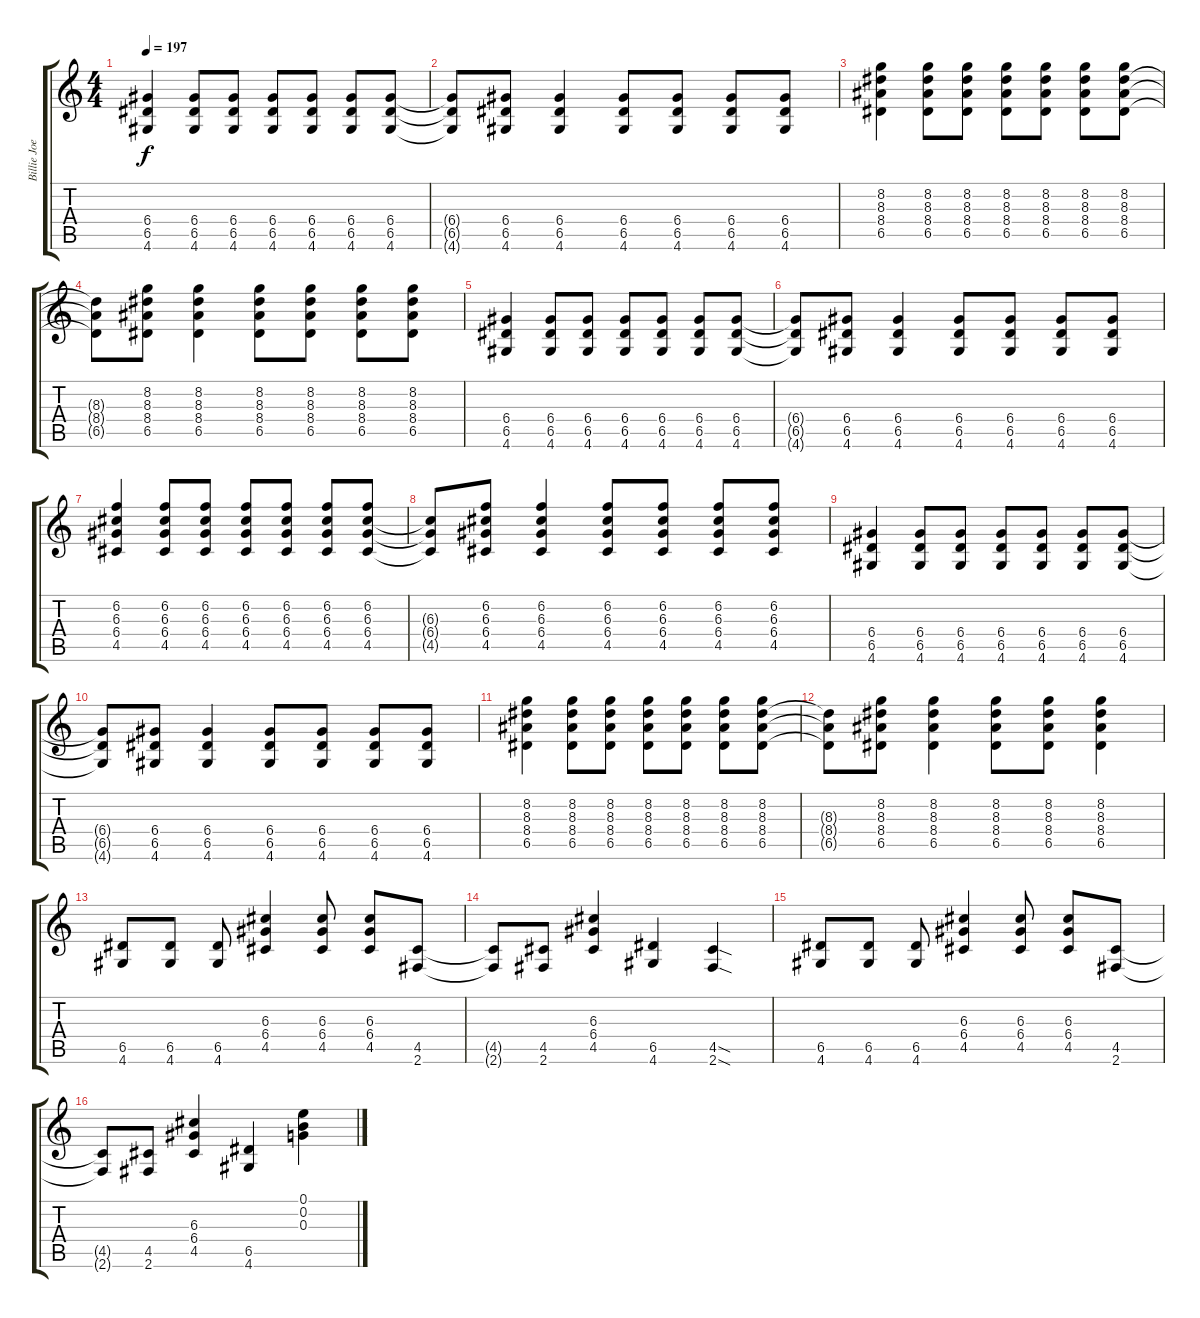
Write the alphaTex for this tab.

\track ("Billie Joe (Guitar 1)" "Billie Joe") {instrument overdrivenguitar}
\staff {score tabs}
\tuning (E4 B3 G3 D3 A2 E2) {hide}
\ts (4 4)
\tempo 197
\clef g2
\ks c
(6.4 6.5 4.6).4{dy f} (6.4 6.5 4.6).8 (6.4 6.5 4.6).8 (6.4 6.5 4.6).8 (6.4 6.5 4.6).8 (6.4 6.5 4.6).8 (6.4 6.5 4.6).8 |
(6.4{t} 6.5{t} 4.6{t}).8 (6.4 6.5 4.6).8 (6.4 6.5 4.6).4 (6.4 6.5 4.6).8 (6.4 6.5 4.6).8 (6.4 6.5 4.6).8 (6.4 6.5 4.6).8 |
(8.2 8.3 8.4 6.5).4 (8.2 8.3 8.4 6.5).8 (8.2 8.3 8.4 6.5).8 (8.2 8.3 8.4 6.5).8 (8.2 8.3 8.4 6.5).8 (8.2 8.3 8.4 6.5).8 (8.2 8.3 8.4 6.5).8 |
(8.3{t} 8.4{t} 6.5{t}).8 (8.2 8.3 8.4 6.5).8 (8.2 8.3 8.4 6.5).4 (8.2 8.3 8.4 6.5).8 (8.2 8.3 8.4 6.5).8 (8.2 8.3 8.4 6.5).8 (8.2 8.3 8.4 6.5).8 |
(6.4 6.5 4.6).4 (6.4 6.5 4.6).8 (6.4 6.5 4.6).8 (6.4 6.5 4.6).8 (6.4 6.5 4.6).8 (6.4 6.5 4.6).8 (6.4 6.5 4.6).8 |
(6.4{t} 6.5{t} 4.6{t}).8 (6.4 6.5 4.6).8 (6.4 6.5 4.6).4 (6.4 6.5 4.6).8 (6.4 6.5 4.6).8 (6.4 6.5 4.6).8 (6.4 6.5 4.6).8 |
(6.2 6.3 6.4 4.5).4 (6.2 6.3 6.4 4.5).8 (6.2 6.3 6.4 4.5).8 (6.2 6.3 6.4 4.5).8 (6.2 6.3 6.4 4.5).8 (6.2 6.3 6.4 4.5).8 (6.2 6.3 6.4 4.5).8 |
(6.3{t} 6.4{t} 4.5{t}).8 (6.2 6.3 6.4 4.5).8 (6.2 6.3 6.4 4.5).4 (6.2 6.3 6.4 4.5).8 (6.2 6.3 6.4 4.5).8 (6.2 6.3 6.4 4.5).8 (6.2 6.3 6.4 4.5).8 |
(6.4 6.5 4.6).4 (6.4 6.5 4.6).8 (6.4 6.5 4.6).8 (6.4 6.5 4.6).8 (6.4 6.5 4.6).8 (6.4 6.5 4.6).8 (6.4 6.5 4.6).8 |
(6.4{t} 6.5{t} 4.6{t}).8 (6.4 6.5 4.6).8 (6.4 6.5 4.6).4 (6.4 6.5 4.6).8 (6.4 6.5 4.6).8 (6.4 6.5 4.6).8 (6.4 6.5 4.6).8 |
(8.2 8.3 8.4 6.5).4 (8.2 8.3 8.4 6.5).8 (8.2 8.3 8.4 6.5).8 (8.2 8.3 8.4 6.5).8 (8.2 8.3 8.4 6.5).8 (8.2 8.3 8.4 6.5).8 (8.2 8.3 8.4 6.5).8 |
(8.3{t} 8.4{t} 6.5{t}).8 (8.2 8.3 8.4 6.5).8 (8.2 8.3 8.4 6.5).4 (8.2 8.3 8.4 6.5).8 (8.2 8.3 8.4 6.5).8 (8.2 8.3 8.4 6.5).4 |
(6.5 4.6).8 (6.5 4.6).8 (6.5 4.6).8 (6.3 6.4 4.5).4 (6.3 6.4 4.5).8 (6.3 6.4 4.5).8 (4.5 2.6).8 |
(4.5{t} 2.6{t}).8 (4.5 2.6).8 (6.3 6.4 4.5).4 (6.5 4.6).4 (4.5{sod} 2.6{sod}).4 |
(6.5 4.6).8 (6.5 4.6).8 (6.5 4.6).8 (6.3 6.4 4.5).4 (6.3 6.4 4.5).8 (6.3 6.4 4.5).8 (4.5 2.6).8 |
(4.5{t} 2.6{t}).8 (4.5 2.6).8 (6.3 6.4 4.5).4 (6.5 4.6).4 (0.1 0.2 0.3).4{balance 16}
